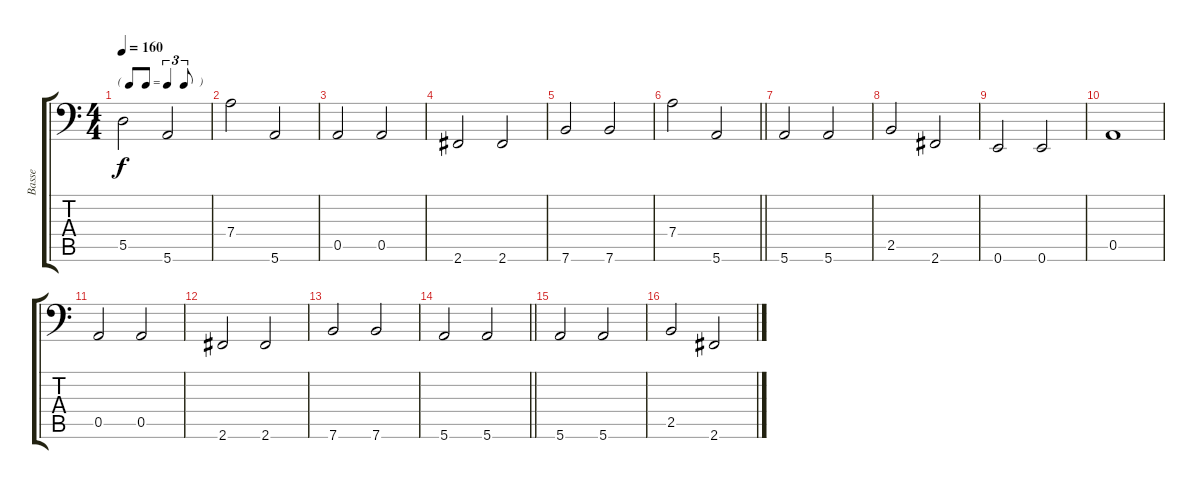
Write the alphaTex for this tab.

\track ("Basse" "Basse") {instrument electricbassfinger}
\staff {score tabs}
\tuning (E3 B2 G2 D2 A1 E1) {hide}
\ts (4 4)
\tf triplet8th
\tempo 160
\clef f4
\ks c
5.5.2{dy f} 5.6.2 |
7.4.2 5.6.2 |
0.5.2 0.5.2 |
2.6.2 2.6.2 |
7.6.2 7.6.2 |
\barLineRight lightlight
7.4.2 5.6.2 |
5.6.2 5.6.2 |
2.5.2 2.6.2 |
0.6.2 0.6.2 |
0.5.1 |
0.5.2 0.5.2 |
2.6.2 2.6.2 |
7.6.2 7.6.2 |
\barLineRight lightlight
5.6.2 5.6.2 |
5.6.2 5.6.2 |
2.5.2 2.6.2
